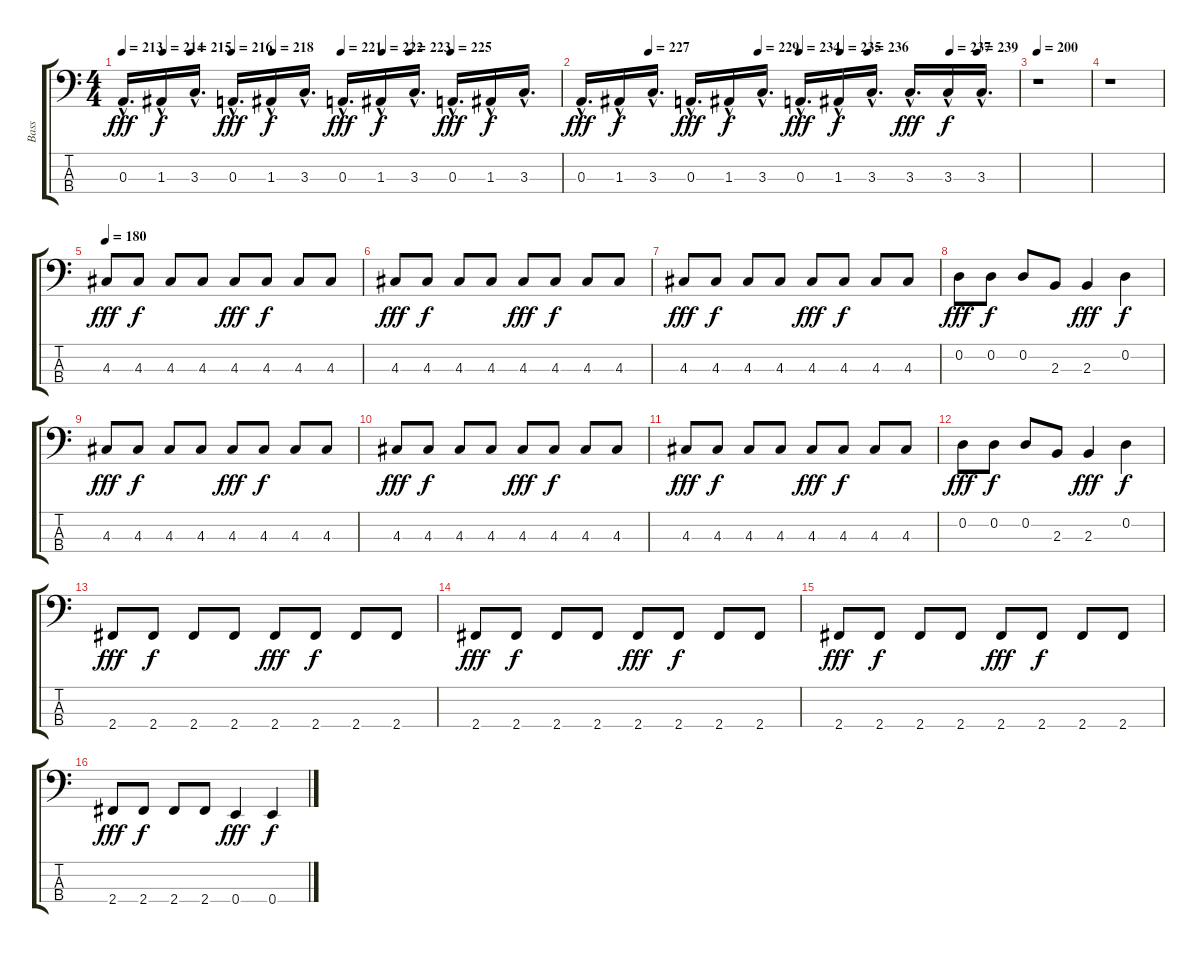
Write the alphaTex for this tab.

\track ("Bass" "Bass") {instrument electricbasspick}
\staff {score tabs}
\tuning (G2 D2 A1 E1) {hide}
\ts (4 4)
\tempo 213
\tempo (214 0.09375)
\tempo (215 0.15625)
\tempo (216 0.25)
\tempo (218 0.34375)
\tempo (221 0.5)
\tempo (222 0.59375)
\tempo (223 0.65625)
\tempo (225 0.75)
\clef f4
\ks c
0.3{hac}.16{d dy fff} 1.3{hac}.16{dy f} 3.3{hac}.16{d} 0.3{hac}.16{d dy fff} 1.3{hac}.16{dy f} 3.3{hac}.16{d} 0.3{hac}.16{d dy fff} 1.3{hac}.16{dy f} 3.3{hac}.16{d} 0.3{hac}.16{d dy fff} 1.3{hac}.16{dy f} 3.3{hac}.16{d} |
\tempo (227 0.15625)
\tempo (229 0.40625)
\tempo (234 0.5)
\tempo (235 0.59375)
\tempo (236 0.65625)
\tempo (237 0.84375)
\tempo (239 0.90625)
0.3{hac}.16{d dy fff} 1.3{hac}.16{dy f} 3.3{hac}.16{d} 0.3{hac}.16{d dy fff} 1.3{hac}.16{dy f} 3.3{hac}.16{d} 0.3{hac}.16{d dy fff} 1.3{hac}.16{dy f} 3.3{hac}.16{d} 3.3{hac}.16{d dy fff} 3.3{hac}.16{dy f} 3.3{hac}.16{d} |
\tempo 200
r.1 |
r.1 |
\tempo 180
4.3.8{dy fff} 4.3.8{dy f} 4.3.8 4.3.8 4.3.8{dy fff} 4.3.8{dy f} 4.3.8 4.3.8 |
4.3.8{dy fff} 4.3.8{dy f} 4.3.8 4.3.8 4.3.8{dy fff} 4.3.8{dy f} 4.3.8 4.3.8 |
4.3.8{dy fff} 4.3.8{dy f} 4.3.8 4.3.8 4.3.8{dy fff} 4.3.8{dy f} 4.3.8 4.3.8 |
0.2.8{dy fff} 0.2.8{dy f} 0.2.8 2.3.8 2.3.4{dy fff} 0.2.4{dy f} |
4.3.8{dy fff} 4.3.8{dy f} 4.3.8 4.3.8 4.3.8{dy fff} 4.3.8{dy f} 4.3.8 4.3.8 |
4.3.8{dy fff} 4.3.8{dy f} 4.3.8 4.3.8 4.3.8{dy fff} 4.3.8{dy f} 4.3.8 4.3.8 |
4.3.8{dy fff} 4.3.8{dy f} 4.3.8 4.3.8 4.3.8{dy fff} 4.3.8{dy f} 4.3.8 4.3.8 |
0.2.8{dy fff} 0.2.8{dy f} 0.2.8 2.3.8 2.3.4{dy fff} 0.2.4{dy f} |
2.4.8{dy fff} 2.4.8{dy f} 2.4.8 2.4.8 2.4.8{dy fff} 2.4.8{dy f} 2.4.8 2.4.8 |
2.4.8{dy fff} 2.4.8{dy f} 2.4.8 2.4.8 2.4.8{dy fff} 2.4.8{dy f} 2.4.8 2.4.8 |
2.4.8{dy fff} 2.4.8{dy f} 2.4.8 2.4.8 2.4.8{dy fff} 2.4.8{dy f} 2.4.8 2.4.8 |
2.4.8{dy fff} 2.4.8{dy f} 2.4.8 2.4.8 0.4.4{dy fff} 0.4.4{dy f}
